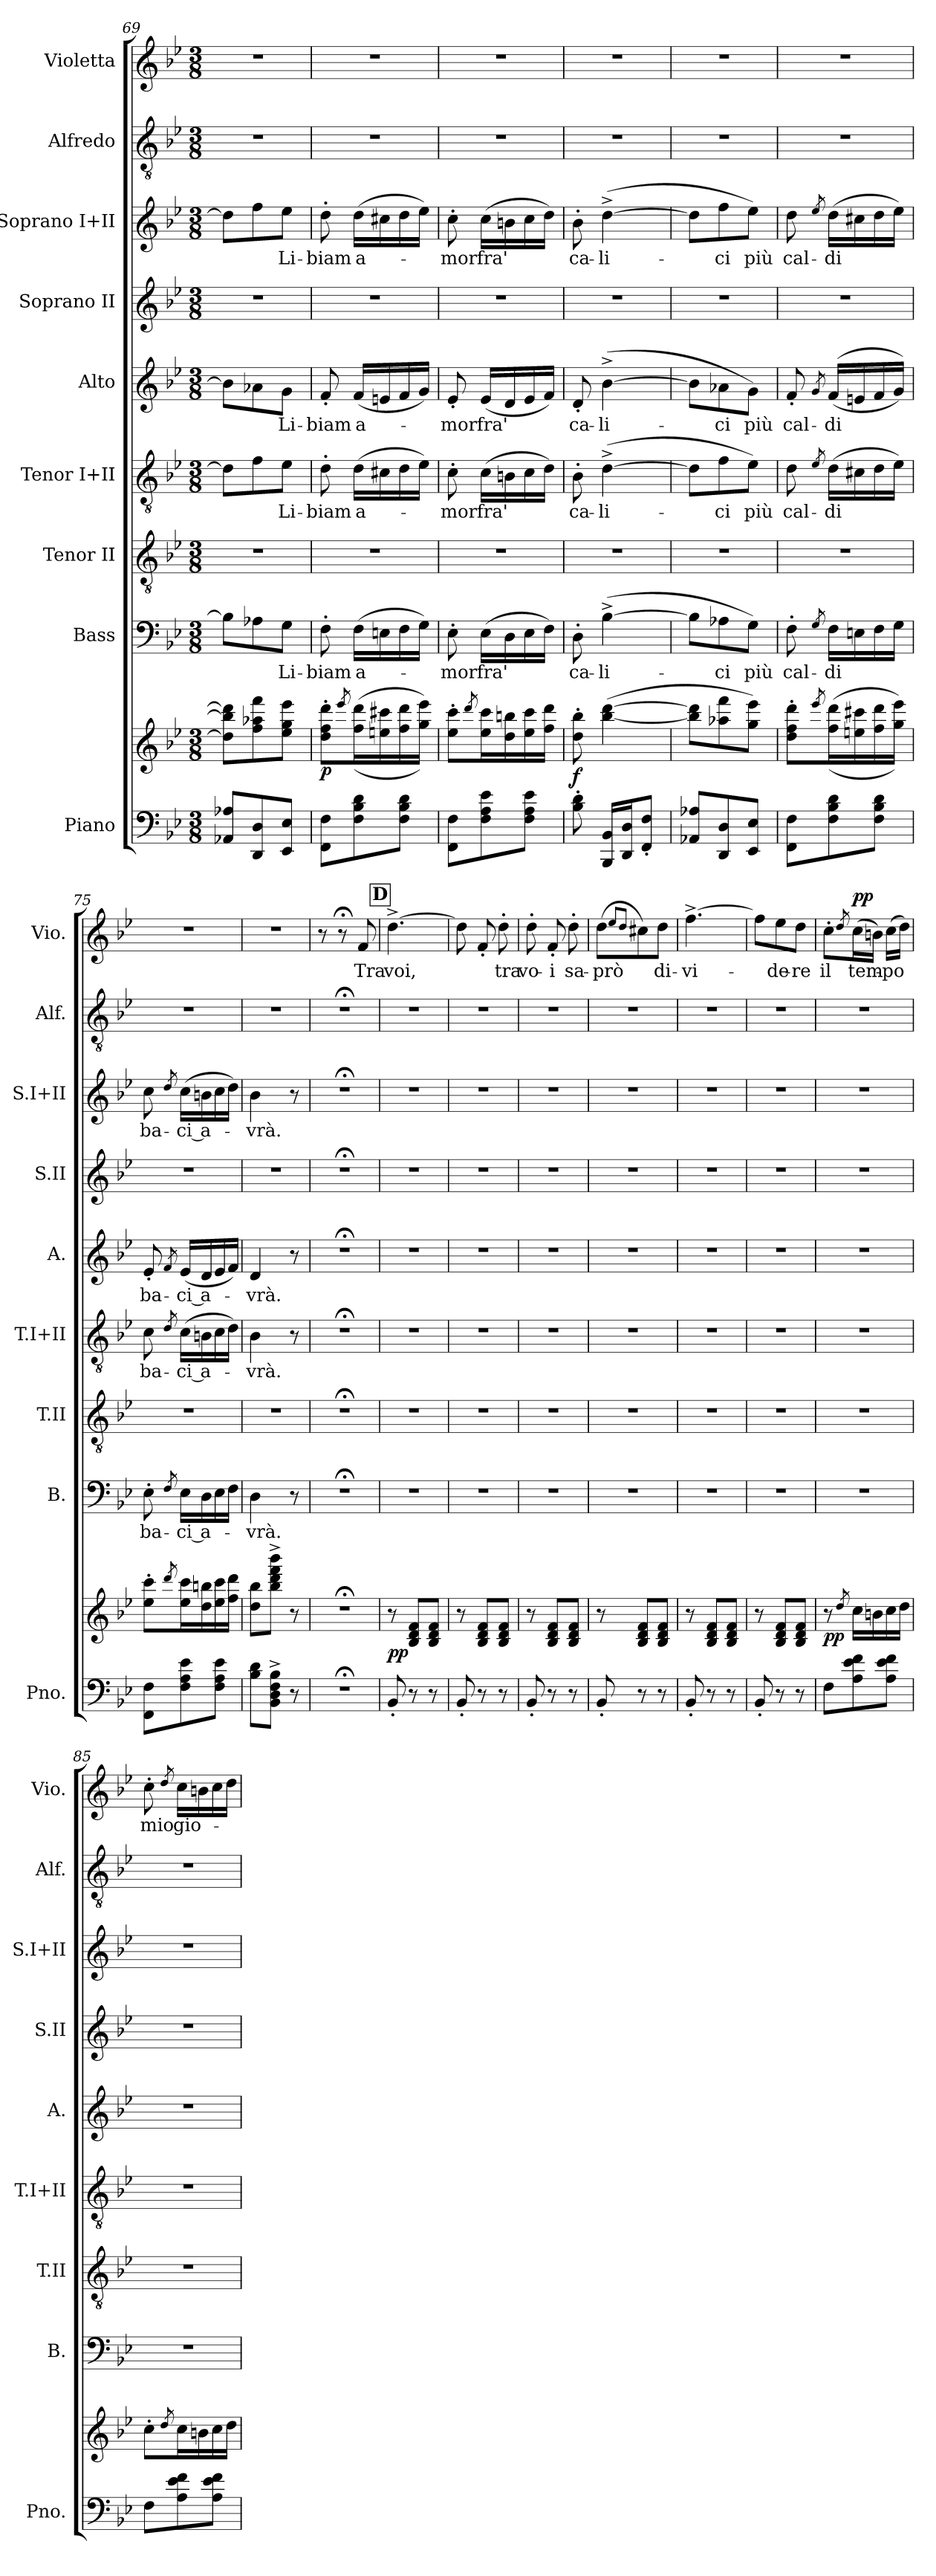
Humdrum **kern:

**kern	**kern	**dynam	**kern	**text	**kern	**kern	**text	**kern	**text	**kern	**kern	**text	**kern	**kern	**text	**dynam
*part9	*part9	*part9	*part8	*part8	*part7	*part6	*part6	*part5	*part5	*part4	*part3	*part3	*part2	*part1	*part1	*part1
*staff10	*staff9	*staff9/10	*staff8	*staff8	*staff7	*staff6	*staff6	*staff5	*staff5	*staff4	*staff3	*staff3	*staff2	*staff1	*staff1	*staff1
*I"Piano	*	*	*I"Bass	*	*I"Tenor II	*I"Tenor I+II	*	*I"Alto	*	*I"Soprano II	*I"Soprano I+II	*	*I"Alfredo	*I"Violetta	*	*
*I'Pno.	*	*	*I'B.	*	*I'T.II	*I'T.I+II	*	*I'A.	*	*I'S.II	*I'S.I+II	*	*I'Alf.	*I'Vio.	*	*
*clefF4	*clefG2	*	*clefF4	*	*clefGv2	*clefGv2	*	*clefG2	*	*clefG2	*clefG2	*	*clefGv2	*clefG2	*	*
*k[b-e-]	*k[b-e-]	*	*k[b-e-]	*	*k[b-e-]	*k[b-e-]	*	*k[b-e-]	*	*k[b-e-]	*k[b-e-]	*	*k[b-e-]	*k[b-e-]	*	*
*M3/8	*M3/8	*	*M3/8	*	*M3/8	*M3/8	*	*M3/8	*	*M3/8	*M3/8	*	*M3/8	*M3/8	*	*
=69	=69	=69	=69	=69	=69	=69	=69	=69	=69	=69	=69	=69	=69	=69	=69	=69
8AA-X\ 8A-X\L	8dd\] 8bb-\] 8ddd\]L	.	8B-\L]	.	4.r	8d\L]	.	8b-\L]	.	4.r	8dd\L]	.	4.r	4.r	.	.
8DD/ 8D/	8ff\ 8aa-X\ 8fff\	.	8A-X\	.	.	8f\	.	8a-X\	.	.	8ff\	.	.	.	.	.
!	!	!	!	!LO:LY:b	!	!	!LO:LY:b	!	!LO:LY:b	!	!	!LO:LY:b	!	!	!	!
8EE-/ 8E-/J	8ee-\ 8gg\ 8eee-\J	.	8G\J	Li-	.	8e-\J	Li-	8g\J	Li-	.	8ee-\J	Li-	.	.	.	.
=70	=70	=70	=70	=70	=70	=70	=70	=70	=70	=70	=70	=70	=70	=70	=70	=70
!	!	!LO:DY:b	!	!LO:LY:b	!	!	!LO:LY:b	!	!LO:LY:b	!	!	!LO:LY:b	!	!	!	!
8FF/ 8F/L	8dd\' 8ff\' 8ddd\'L	p	8F'\	-biam	4.r	8d'\	-biam	8f'/	-biam	4.r	8dd'\	-biam	4.r	4.r	.	.
.	8qeee-/	.	.	.	.	.	.	.	.	.	.	.	.	.	.	.
!	!	!	!	!LO:LY:b	!	!	!LO:LY:b	!	!LO:LY:b	!	!	!LO:LY:b	!	!	!	!
8F\ 8B-\ 8d\	((16ff\ 16ddd\L	.	(16F\LL	a-	.	(16d\LL	a-	(16f/LL	a-	.	(16dd\LL	a-	.	.	.	.
.	16een\ 16ccc#X\	.	16En\	.	.	16c#X\	.	16en/	.	.	16cc#X\	.	.	.	.	.
8F\ 8B-\ 8d\J	16ff\ 16ddd\	.	16F\	.	.	16d\	.	16f/	.	.	16dd\	.	.	.	.	.
.	16gg\ 16eee-\JJ))	.	16G\JJ)	.	.	16e-\JJ)	.	16g/JJ)	.	.	16ee-\JJ)	.	.	.	.	.
=71	=71	=71	=71	=71	=71	=71	=71	=71	=71	=71	=71	=71	=71	=71	=71	=71
!	!	!	!	!LO:LY:b	!	!	!LO:LY:b	!	!LO:LY:b	!	!	!LO:LY:b	!	!	!	!
8FF/ 8F/L	8ee-\' 8ccc\'L	.	8E-'\	-mor	4.r	8c'\	-mor	8e-'/	-mor	4.r	8cc'\	-mor	4.r	4.r	.	.
.	8qddd/	.	.	.	.	.	.	.	.	.	.	.	.	.	.	.
!	!	!	!	!LO:LY:b	!	!	!LO:LY:b	!	!LO:LY:b	!	!	!LO:LY:b	!	!	!	!
8F\ 8A\ 8e-\	16ee-\ 16ccc\L	.	(16E-\LL	fra'	.	(16c\LL	fra'	(16e-/LL	fra'	.	(16cc\LL	fra'	.	.	.	.
.	16dd\ 16bbn\	.	16D\	.	.	16Bn\	.	16d/	.	.	16bn\	.	.	.	.	.
8F\ 8A\ 8e-\J	16ee-\ 16ccc\	.	16E-\	.	.	16c\	.	16e-/	.	.	16cc\	.	.	.	.	.
.	16ff\ 16ddd\JJ	.	16F\JJ)	.	.	16d\JJ)	.	16f/JJ)	.	.	16dd\JJ)	.	.	.	.	.
=72	=72	=72	=72	=72	=72	=72	=72	=72	=72	=72	=72	=72	=72	=72	=72	=72
!	!	!LO:DY:b	!	!LO:LY:b	!	!	!LO:LY:b	!	!LO:LY:b	!	!	!LO:LY:b	!	!	!	!
8B-\' 8d\'	8dd\' 8bb-\'	f	8D'\	ca-	4.r	8B-'\	ca-	8d'/	ca-	4.r	8b-'\	ca-	4.r	4.r	.	.
!	!	!	!	!LO:LY:b	!	!	!LO:LY:b	!	!LO:LY:b	!	!	!LO:LY:b	!	!	!	!
16BBB-/ 16BB-/LL	([4bb-\ [4ddd\	.	([4B-^\	-li-	.	([4d^\	-li-	([4b-^\	-li-	.	([4dd^\	-li-	.	.	.	.
16DD/ 16D/J	.	.	.	.	.	.	.	.	.	.	.	.	.	.	.	.
8FF/' 8F/'J	.	.	.	.	.	.	.	.	.	.	.	.	.	.	.	.
!!LO:PB:g=z
=73	=73	=73	=73	=73	=73	=73	=73	=73	=73	=73	=73	=73	=73	=73	=73	=73
8AA-X\ 8A-X\L	8bb-\] 8ddd\]L	.	8B-\L]	.	4.r	8d\L]	.	8b-\L]	.	4.r	8dd\L]	.	4.r	4.r	.	.
!	!	!	!	!LO:LY:b	!	!	!LO:LY:b	!	!LO:LY:b	!	!	!LO:LY:b	!	!	!	!
8DD/ 8D/	8aa-X\ 8fff\	.	8A-X\	-ci	.	8f\	-ci	8a-X\	-ci	.	8ff\	-ci	.	.	.	.
!	!	!	!	!LO:LY:b	!	!	!LO:LY:b	!	!LO:LY:b	!	!	!LO:LY:b	!	!	!	!
8EE-/ 8E-/J	8gg\ 8eee-\J)	.	8G\J)	più	.	8e-\J)	più	8g\J)	più	.	8ee-\J)	più	.	.	.	.
=74	=74	=74	=74	=74	=74	=74	=74	=74	=74	=74	=74	=74	=74	=74	=74	=74
!	!	!	!	!LO:LY:b	!	!	!LO:LY:b	!	!LO:LY:b	!	!	!LO:LY:b	!	!	!	!
8FF/ 8F/L	8dd\' 8ff\' 8ddd\'L	.	8F'\	cal-	4.r	8d\	cal-	8f'/	cal-	4.r	8dd\	cal-	4.r	4.r	.	.
.	8qeee-/	.	8qG/	.	.	8qe-/	.	8qg/	.	.	8qee-/	.	.	.	.	.
!	!	!	!	!LO:LY:b	!	!	!LO:LY:b	!	!LO:LY:b	!	!	!LO:LY:b	!	!	!	!
8F\ 8B-\ 8d\	((16ff\ 16ddd\L	.	16F\LL	-di	.	(16d\LL	-di	((16f/LL	-di	.	(16dd\LL	-di	.	.	.	.
.	16een\ 16ccc#X\	.	16En\	.	.	16c#X\	.	16en/	.	.	16cc#X\	.	.	.	.	.
8F\ 8B-\ 8d\J	16ff\ 16ddd\	.	16F\	.	.	16d\	.	16f/	.	.	16dd\	.	.	.	.	.
.	16gg\ 16eee-\JJ))	.	16G\JJ	.	.	16e-\JJ)	.	16g/JJ))	.	.	16ee-\JJ)	.	.	.	.	.
=75	=75	=75	=75	=75	=75	=75	=75	=75	=75	=75	=75	=75	=75	=75	=75	=75
!	!	!	!	!LO:LY:b	!	!	!LO:LY:b	!	!LO:LY:b	!	!	!LO:LY:b	!	!	!	!
8FF/ 8F/L	8ee-\' 8ccc\'L	.	8E-'\	ba-	4.r	8c\	ba-	8e-'/	ba-	4.r	8cc\	ba-	4.r	4.r	.	.
.	8qddd/	.	8qF/	.	.	8qd/	.	8qf/	.	.	8qdd/	.	.	.	.	.
!	!	!	!	!LO:LY:b	!	!	!LO:LY:b	!	!LO:LY:b	!	!	!LO:LY:b	!	!	!	!
8F\ 8A\ 8e-\	16ee-\ 16ccc\L	.	16E-\LL	ci a-	.	(16c\LL	ci a-	(16e-/LL	ci a-	.	(16cc\LL	ci a-	.	.	.	.
.	16dd\ 16bbn\	.	16D\	.	.	16Bn\	.	16d/	.	.	16bn\	.	.	.	.	.
8F\ 8A\ 8e-\J	16ee-\ 16ccc\	.	16E-\	.	.	16c\	.	16e-/	.	.	16cc\	.	.	.	.	.
.	16ff\ 16ddd\JJ	.	16F\JJ	.	.	16d\JJ)	.	16f/JJ)	.	.	16dd\JJ)	.	.	.	.	.
=76	=76	=76	=76	=76	=76	=76	=76	=76	=76	=76	=76	=76	=76	=76	=76	=76
!	!	!	!	!LO:LY:b	!	!	!LO:LY:b	!	!LO:LY:b	!	!	!LO:LY:b	!	!	!	!
8B-\ 8d\L	8dd\ 8bb-\L	.	4D\	-vrà.	4.r	4B-\	-vrà.	4d/	-vrà.	4.r	4b-\	-vrà.	4.r	4.r	.	.
8BB-\^ 8D\^ 8F\^ 8B-\^J	8bb-\^ 8ddd\^ 8fff\^ 8bbb-\^J	.	.	.	.	.	.	.	.	.	.	.	.	.	.	.
8r	8r	.	8r	.	.	8r	.	8r	.	.	8r	.	.	.	.	.
=77	=77	=77	=77	=77	=77	=77	=77	=77	=77	=77	=77	=77	=77	=77	=77	=77
4.r;<	4.r;<	.	4.r;<	.	4.r;<	4.r;<	.	4.r;<	.	4.r;<	4.r;<	.	4.r;<	8r	.	.
.	.	.	.	.	.	.	.	.	.	.	.	.	.	8r;<	.	.
!	!	!	!	!	!	!	!	!	!	!	!	!	!	!	!LO:LY:b	!
.	.	.	.	.	.	.	.	.	.	.	.	.	.	8f/	Tra	.
!!LO:REH:place=s1:a:B:fs=14:t=D
=78	=78	=78	=78	=78	=78	=78	=78	=78	=78	=78	=78	=78	=78	=78	=78	=78
!	!	!LO:DY:b	!	!	!	!	!	!	!	!	!	!	!	!	!LO:LY:b	!
8BB-'/	8r	pp	4.r	.	4.r	4.r	.	4.r	.	4.r	4.r	.	4.r	[4.dd^\	voi,	.
8r	8B-/ 8d/ 8f/L	.	.	.	.	.	.	.	.	.	.	.	.	.	.	.
8r	8B-/ 8d/ 8f/J	.	.	.	.	.	.	.	.	.	.	.	.	.	.	.
=79	=79	=79	=79	=79	=79	=79	=79	=79	=79	=79	=79	=79	=79	=79	=79	=79
8BB-'/	8r	.	4.r	.	4.r	4.r	.	4.r	.	4.r	4.r	.	4.r	8dd\]	.	.
8r	8B-/ 8d/ 8f/L	.	.	.	.	.	.	.	.	.	.	.	.	8f'/	.	.
!	!	!	!	!	!	!	!	!	!	!	!	!	!	!	!LO:LY:b	!
8r	8B-/ 8d/ 8f/J	.	.	.	.	.	.	.	.	.	.	.	.	8dd'\	tra	.
=80	=80	=80	=80	=80	=80	=80	=80	=80	=80	=80	=80	=80	=80	=80	=80	=80
!	!	!	!	!	!	!	!	!	!	!	!	!	!	!	!LO:LY:b	!
8BB-'/	8r	.	4.r	.	4.r	4.r	.	4.r	.	4.r	4.r	.	4.r	8dd'\	vo-	.
!	!	!	!	!	!	!	!	!	!	!	!	!	!	!	!LO:LY:b	!
8r	8B-/ 8d/ 8f/L	.	.	.	.	.	.	.	.	.	.	.	.	8f'/	-i	.
!	!	!	!	!	!	!	!	!	!	!	!	!	!	!	!LO:LY:b	!
8r	8B-/ 8d/ 8f/J	.	.	.	.	.	.	.	.	.	.	.	.	8dd'\	sa-	.
!!LO:LB:g=z
=81	=81	=81	=81	=81	=81	=81	=81	=81	=81	=81	=81	=81	=81	=81	=81	=81
!	!	!	!	!	!	!	!	!	!	!	!	!	!	!	!LO:LY:b	!
8BB-'/	8r	.	4.r	.	4.r	4.r	.	4.r	.	4.r	4.r	.	4.r	(8dd\L	-prò	.
.	.	.	.	.	.	.	.	.	.	.	.	.	.	8qee-/L	.	.
.	.	.	.	.	.	.	.	.	.	.	.	.	.	8qdd/J	.	.
8r	8B-/ 8d/ 8f/L	.	.	.	.	.	.	.	.	.	.	.	.	8cc#X\)	.	.
!	!	!	!	!	!	!	!	!	!	!	!	!	!	!	!LO:LY:b	!
8r	8B-/ 8d/ 8f/J	.	.	.	.	.	.	.	.	.	.	.	.	8dd\J	di-	.
=82	=82	=82	=82	=82	=82	=82	=82	=82	=82	=82	=82	=82	=82	=82	=82	=82
!	!	!	!	!	!	!	!	!	!	!	!	!	!	!	!LO:LY:b	!
8BB-'/	8r	.	4.r	.	4.r	4.r	.	4.r	.	4.r	4.r	.	4.r	[4.ff^\	-vi-	.
8r	8B-/ 8d/ 8f/L	.	.	.	.	.	.	.	.	.	.	.	.	.	.	.
8r	8B-/ 8d/ 8f/J	.	.	.	.	.	.	.	.	.	.	.	.	.	.	.
=83	=83	=83	=83	=83	=83	=83	=83	=83	=83	=83	=83	=83	=83	=83	=83	=83
8BB-'/	8r	.	4.r	.	4.r	4.r	.	4.r	.	4.r	4.r	.	4.r	8ff\L]	.	.
!	!	!	!	!	!	!	!	!	!	!	!	!	!	!	!LO:LY:b	!
8r	8B-/ 8d/ 8f/L	.	.	.	.	.	.	.	.	.	.	.	.	8ee-\	-de-	.
!	!	!	!	!	!	!	!	!	!	!	!	!	!	!	!LO:LY:b	!
8r	8B-/ 8d/ 8f/J	.	.	.	.	.	.	.	.	.	.	.	.	8dd\J	-re	.
=84	=84	=84	=84	=84	=84	=84	=84	=84	=84	=84	=84	=84	=84	=84	=84	=84
!	!	!LO:DY:b	!	!	!	!	!	!	!	!	!	!	!	!	!LO:LY:b	!
8F\L	8r	pp	4.r	.	4.r	4.r	.	4.r	.	4.r	4.r	.	4.r	8cc'\L	il	.
.	8qdd/	.	.	.	.	.	.	.	.	.	.	.	.	8qdd/	.	.
!	!	!	!	!	!	!	!	!	!	!	!	!	!	!	!LO:LY:b	!LO:DY:a
8A\ 8e-\ 8f\	16cc\LL	.	.	.	.	.	.	.	.	.	.	.	.	(16cc\L	tem-	pp
.	16bn\	.	.	.	.	.	.	.	.	.	.	.	.	16bn\JJ)	.	.
!	!	!	!	!	!	!	!	!	!	!	!	!	!	!	!LO:LY:b	!
8A\ 8e-\ 8f\J	16cc\	.	.	.	.	.	.	.	.	.	.	.	.	(16cc\LL	-po	.
.	16dd\JJ	.	.	.	.	.	.	.	.	.	.	.	.	16dd\JJ)	.	.
=85	=85	=85	=85	=85	=85	=85	=85	=85	=85	=85	=85	=85	=85	=85	=85	=85
!	!	!	!	!	!	!	!	!	!	!	!	!	!	!	!LO:LY:b	!
8F\L	8cc'\L	.	4.r	.	4.r	4.r	.	4.r	.	4.r	4.r	.	4.r	8cc'\	mio	.
.	8qdd/	.	.	.	.	.	.	.	.	.	.	.	.	8qdd/	.	.
!	!	!	!	!	!	!	!	!	!	!	!	!	!	!	!LO:LY:b	!
8A\ 8e-\ 8f\	16cc\L	.	.	.	.	.	.	.	.	.	.	.	.	16cc\LL	gio-	.
.	16bn\	.	.	.	.	.	.	.	.	.	.	.	.	16bn\	.	.
8A\ 8e-\ 8f\J	16cc\	.	.	.	.	.	.	.	.	.	.	.	.	16cc\	.	.
.	16dd\JJ	.	.	.	.	.	.	.	.	.	.	.	.	16dd\JJ	.	.
=	=	=	=	=	=	=	=	=	=	=	=	=	=	=	=	=
*-	*-	*-	*-	*-	*-	*-	*-	*-	*-	*-	*-	*-	*-	*-	*-	*-
